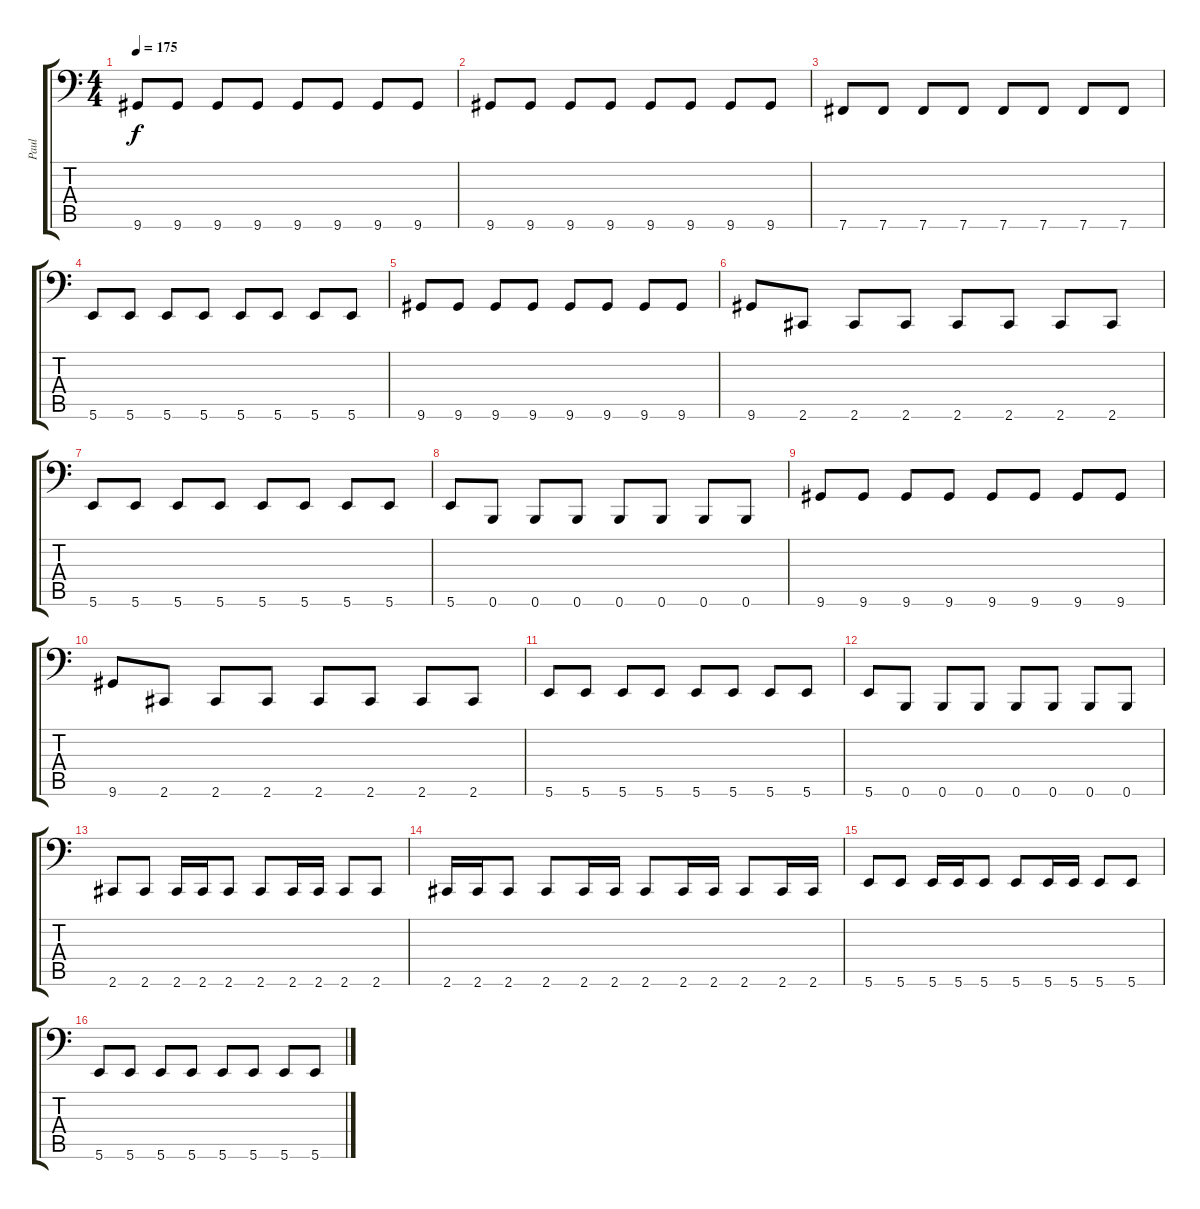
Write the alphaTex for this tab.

\track ("Paul" "Paul") {instrument electricbasspick}
\staff {score tabs}
\tuning (Db3 Ab2 E2 B1 Gb1 B0) {hide}
\ts (4 4)
\tempo 175
\clef f4
\ks c
9.6.8{dy f} 9.6.8 9.6.8 9.6.8 9.6.8 9.6.8 9.6.8 9.6.8 |
9.6.8 9.6.8 9.6.8 9.6.8 9.6.8 9.6.8 9.6.8 9.6.8 |
7.6.8 7.6.8 7.6.8 7.6.8 7.6.8 7.6.8 7.6.8 7.6.8 |
5.6.8 5.6.8 5.6.8 5.6.8 5.6.8 5.6.8 5.6.8 5.6.8 |
9.6.8 9.6.8 9.6.8 9.6.8 9.6.8 9.6.8 9.6.8 9.6.8 |
9.6.8 2.6.8 2.6.8 2.6.8 2.6.8 2.6.8 2.6.8 2.6.8 |
5.6.8 5.6.8 5.6.8 5.6.8 5.6.8 5.6.8 5.6.8 5.6.8 |
5.6.8 0.6.8 0.6.8 0.6.8 0.6.8 0.6.8 0.6.8 0.6.8 |
9.6.8 9.6.8 9.6.8 9.6.8 9.6.8 9.6.8 9.6.8 9.6.8 |
9.6.8 2.6.8 2.6.8 2.6.8 2.6.8 2.6.8 2.6.8 2.6.8 |
5.6.8 5.6.8 5.6.8 5.6.8 5.6.8 5.6.8 5.6.8 5.6.8 |
5.6.8 0.6.8 0.6.8 0.6.8 0.6.8 0.6.8 0.6.8 0.6.8 |
2.6.8 2.6.8 2.6.16 2.6.16 2.6.8 2.6.8 2.6.16 2.6.16 2.6.8 2.6.8 |
2.6.16 2.6.16 2.6.8 2.6.8 2.6.16 2.6.16 2.6.8 2.6.16 2.6.16 2.6.8 2.6.16 2.6.16 |
5.6.8 5.6.8 5.6.16 5.6.16 5.6.8 5.6.8 5.6.16 5.6.16 5.6.8 5.6.8 |
5.6.8 5.6.8 5.6.8 5.6.8 5.6.8 5.6.8 5.6.8 5.6.8
